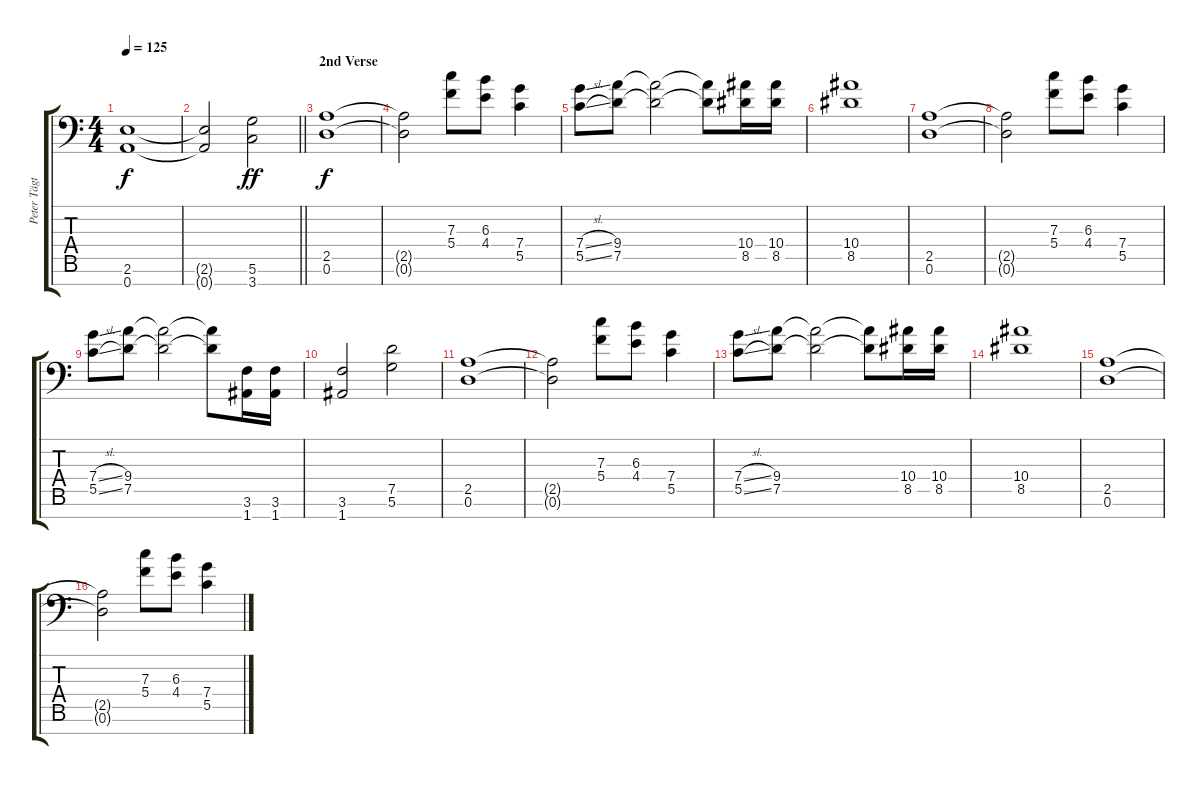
\track ("Peter Tägtgren (Rythm Guitar II)" "Peter Tägt") {instrument overdrivenguitar}
\staff {score tabs}
\tuning (D4 A3 F3 C3 G2 D2 A1) {hide}
\ts (4 4)
\tempo 125
\clef f4
\ks c
(2.6{t} 0.7{t}).1{dy f} |
\barLineRight lightlight
(2.6{t} 0.7{t}).2 (5.6 3.7).2{dy ff} |
\section ("" "2nd Verse")
(2.5 0.6).1{dy f} |
(2.5{t} 0.6{t}).2 (7.3 5.4).8 (6.3 4.4).8 (7.4 5.5).4 |
(7.4{sl} 5.5{sl}).8 (9.4 7.5).8 (9.4{t} 7.5{t}).2 (9.4{t} 7.5{t}).8 (10.4 8.5).16 (10.4 8.5).16 |
(10.4 8.5).1 |
(2.5 0.6).1 |
(2.5{t} 0.6{t}).2 (7.3 5.4).8 (6.3 4.4).8 (7.4 5.5).4 |
(7.4{sl} 5.5{sl}).8 (9.4 7.5).8 (9.4{t} 7.5{t}).2 (9.4{t} 7.5{t}).8 (3.6 1.7).16 (3.6 1.7).16 |
(3.6 1.7).2 (7.5 5.6).2 |
(2.5 0.6).1 |
(2.5{t} 0.6{t}).2 (7.3 5.4).8 (6.3 4.4).8 (7.4 5.5).4 |
(7.4{sl} 5.5{sl}).8 (9.4 7.5).8 (9.4{t} 7.5{t}).2 (9.4{t} 7.5{t}).8 (10.4 8.5).16 (10.4 8.5).16 |
(10.4 8.5).1 |
(2.5 0.6).1 |
(2.5{t} 0.6{t}).2 (7.3 5.4).8 (6.3 4.4).8 (7.4 5.5).4
